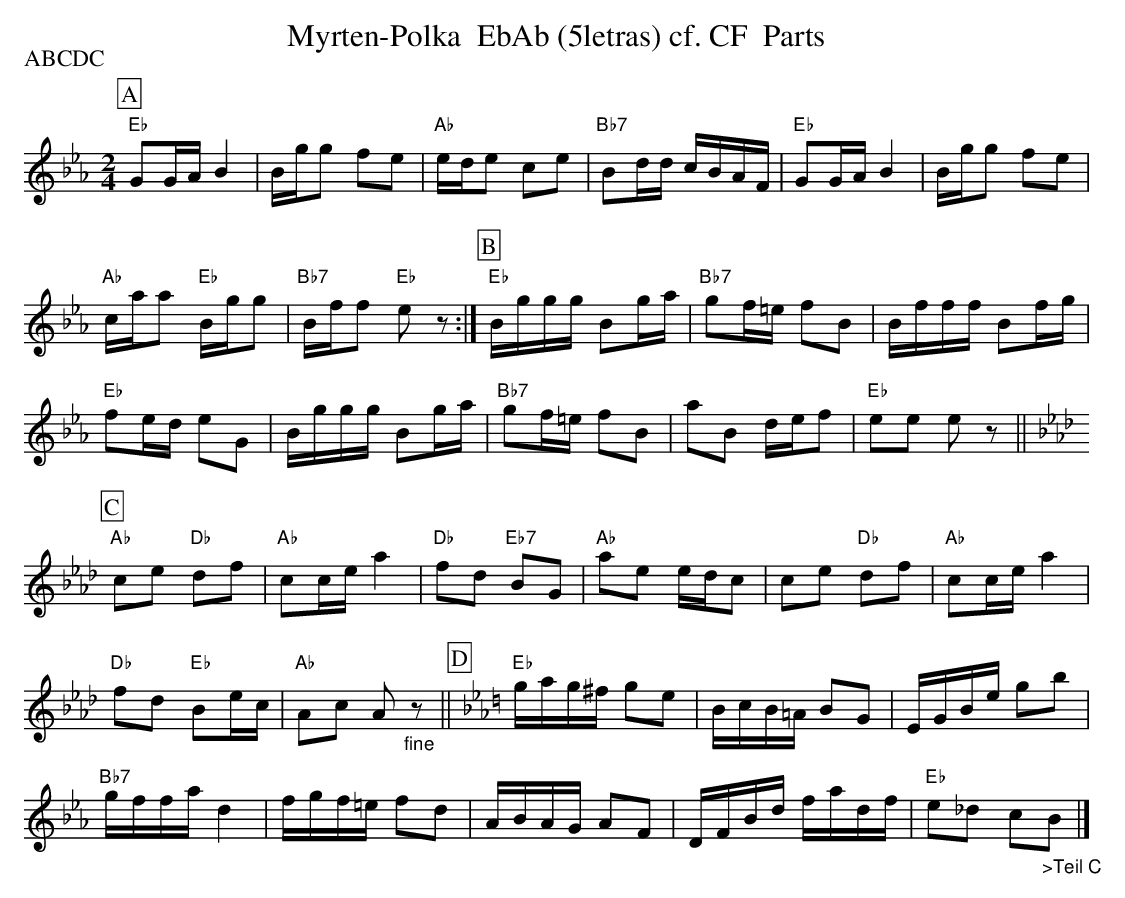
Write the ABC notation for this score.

X:1
T:Myrten-Polka  EbAb (5letras) cf. CF  Parts
P:ABCDC
M:2/4
L:1/16
K:Ebmaj%%MIDI gchordon
[P:A] "Eb"G2GA B4 | Bgg2 f2e2 | "Ab"ede2 c2e2 | "Bb7"B2dd cBAF | "Eb"G2GA B4 | Bgg2 f2e2 |
"Ab"caa2 "Eb"Bgg2 | "Bb7"Bff2 "Eb"e2z2 :| [P:B] "Eb"Bggg B2ga | "Bb7"g2f=e f2B2 | Bfff B2fg |
"Eb"f2ed e2G2 | Bggg B2ga | "Bb7"g2f=e f2B2 | a2B2 def2 | "Eb"e2e2 e2z2 || [P:C] [K:Abmaj]
"Ab"c2e2 "Db"d2f2 | "Ab"c2ce a4 | "Db"f2d2 "Eb7"B2G2 | "Ab"a2e2 edc2 | c2e2 "Db"d2f2 | "Ab"c2ce a4 |
"Db"f2d2 "Eb"B2ec | "Ab"A2c2 A2"_fine"z2 || [P:D] [K:Ebmaj] "Eb"gag^f g2e2 | BcB=A B2G2 | EGBe g2b2 |
"Bb7"gffa d4 | fgf=e f2d2 | ABAG A2F2 | DFBd fadf | "Eb"e2_d2 c2"_>Teil C"B2 |]
